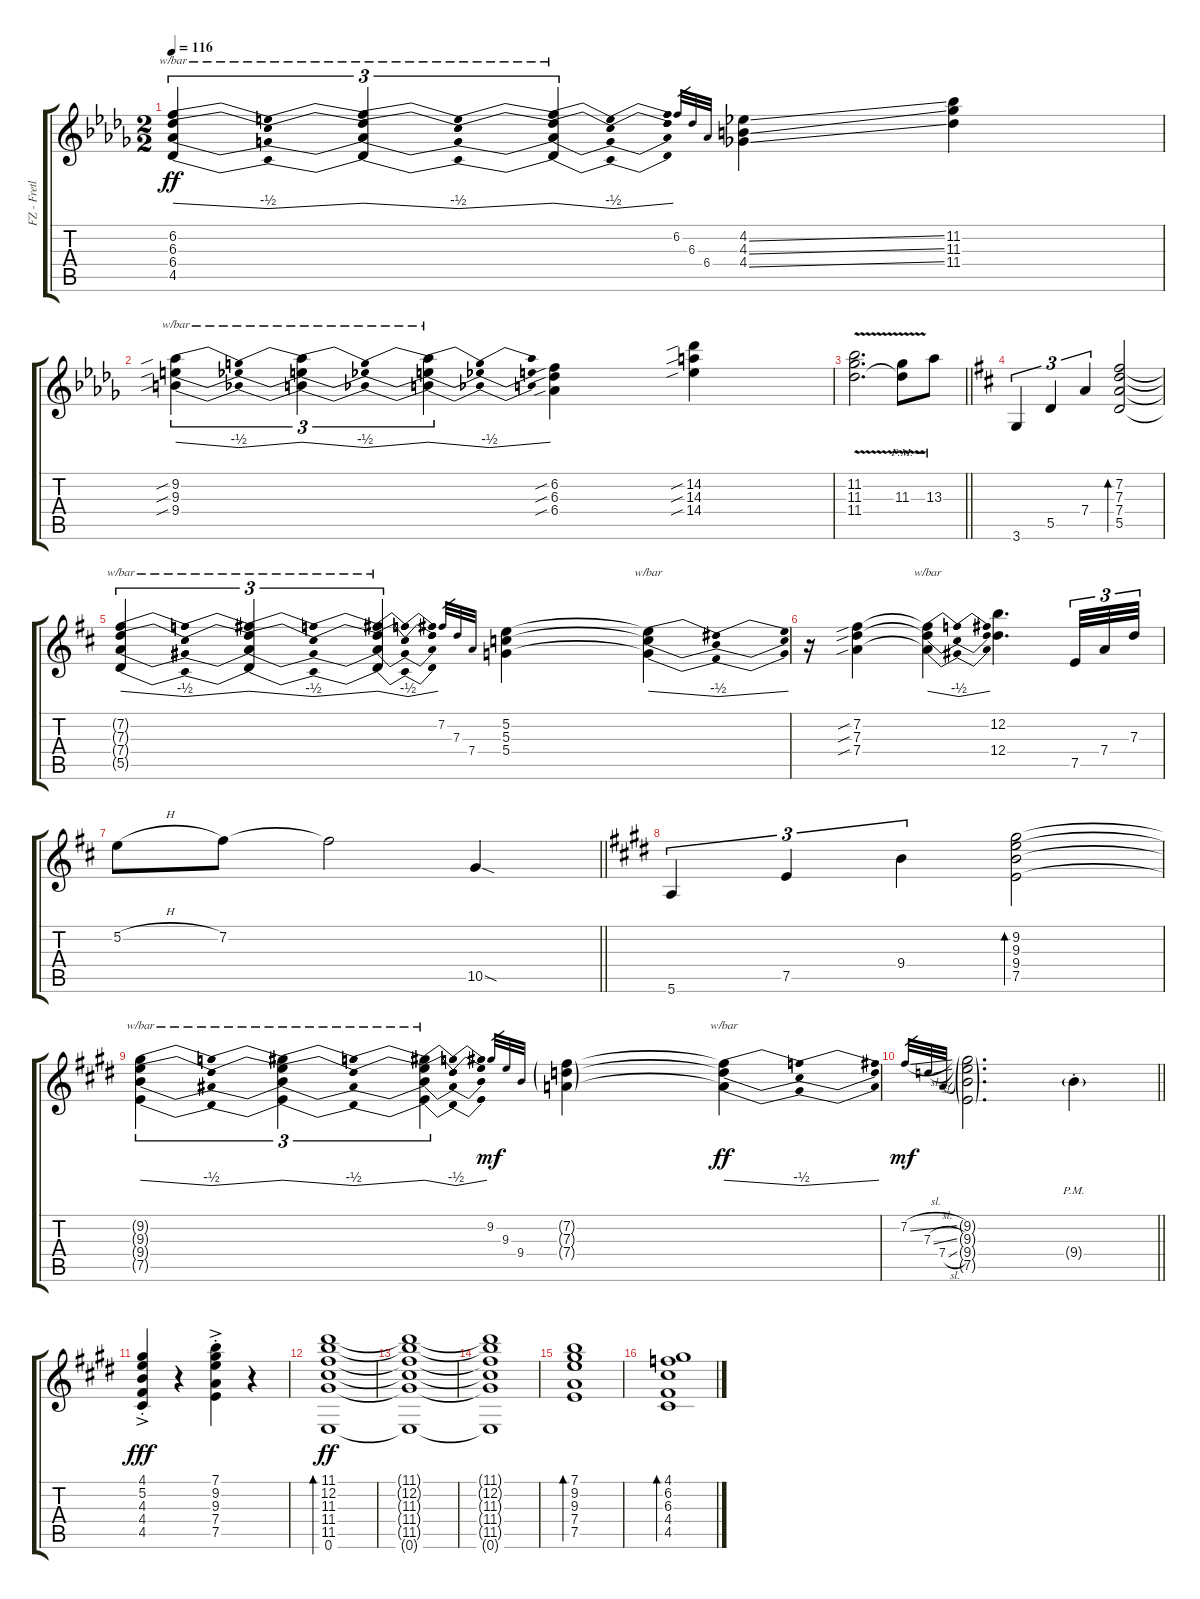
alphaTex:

\track ("FZ - Fretless Guitar 1" "FZ - Fretl") {instrument electricguitarclean}
\staff {score tabs}
\tuning (E4 B3 G3 D3 A2 E2) {hide}
\ts (2 2)
\tempo 116
\clef g2
\ks db
(6.2{t} 6.3{t} 6.4{t} 4.5{t}).4{tu (3 2) tbe (dip default 0 0 30 -2 60 0) dy ff} (6.2{t} 6.3{t} 6.4{t} 4.5{t}).4{tu (3 2) tbe (dip default 0 0 30 -2 60 0)} (6.2{t} 6.3{t} 6.4{t} 4.5{t}).4{tu (3 2) tbe (dip default 0 0 30 -2 60 0)} 6.2.32{gr} 6.3.32{gr} 6.4.32{gr} (4.2{ss} 4.3{ss} 4.4{ss}).4 (11.2 11.3 11.4).4 |
(9.2{sib} 9.3{sib} 9.4{sib}).4{tu (3 2) tbe (dip default 0 0 30 -2 60 0)} (9.2{t} 9.3{t} 9.4{t}).4{tu (3 2) tbe (dip default 0 0 30 -2 60 0)} (9.2{t} 9.3{t} 9.4{t}).4{tu (3 2) tbe (dip default 0 0 30 -2 60 0)} (6.2{sib} 6.3{sib} 6.4{sib}).4 (14.2{sib} 14.3{sib} 14.4{sib}).4 |
\barLineRight lightlight
(11.2{v} 11.3{v} 11.4{v}).2{d} (11.3{pm} 11.4{pm t}).8 13.3{pm}.8 |
\ks d
3.6.4{tu (3 2)} 5.5.4{tu (3 2)} 7.4.4{tu (3 2)} (7.2 7.3 7.4 5.5).2{bd 30} |
(7.2{t} 7.3{t} 7.4{t} 5.5{t}).4{tu (3 2) tbe (dip default 0 0 30 -2 60 0)} (7.2{t} 7.3{t} 7.4{t} 5.5{t}).4{tu (3 2) tbe (dip default 0 0 30 -2 60 0)} (7.2{t} 7.3{t} 7.4{t} 5.5{t}).4{tu (3 2) tbe (dip default 0 0 30 -2 60 0)} 7.2.32{gr} 7.3.32{gr} 7.4.32{gr} (5.2 5.3 5.4).4 (5.2{t} 5.3{t} 5.4{t}).4{tbe (dip default 0 0 30 -2 60 0)} |
r.16 (7.2{sib} 7.3{sib} 7.4{sib}).4 (7.2{t} 7.3{t} 7.4{t}).4{tbe (dip default 0 0 30 -2 60 0)} (12.2 12.4).4{d} 7.5.32{tu (3 2)} 7.4.32{tu (3 2)} 7.3.32{tu (3 2)} |
\barLineRight lightlight
5.2{h}.8 7.2.8 7.2{t}.2 10.5{sod}.4 |
\ks e
5.6.4{tu (3 2)} 7.5.4{tu (3 2)} 9.4.4{tu (3 2)} (9.2 9.3 9.4 7.5).2{bd 30} |
\ks c#minor
(9.2{t} 9.3{t} 9.4{t} 7.5{t}).4{tu (3 2) tbe (dip default 0 0 30 -2 60 0)} (9.2{t} 9.3{t} 9.4{t} 7.5{t}).4{tu (3 2) tbe (dip default 0 0 30 -2 60 0)} (9.2{t} 9.3{t} 9.4{t} 7.5{t}).4{tu (3 2) tbe (dip default 0 0 30 -2 60 0)} 9.2.32{gr dy mf} 9.3.32{gr} 9.4.32{gr} (7.2{g} 7.3{g} 7.4{g}).4 (7.2{t} 7.3{t} 7.4{t}).4{tbe (dip default 0 0 30 -2 60 0) dy ff} |
\barLineRight lightlight
7.2{sl}.32{gr dy mf} 7.3{sl}.32{gr} 7.4{sl}.32{gr} (9.2{g} 9.3{g} 9.4{g} 7.5{g}).2{d} 9.4{g pm st}.4 |
\ks e
(4.1{ac st} 5.2{ac st} 4.3{ac st} 4.4{ac st} 4.5{ac st}).4{dy fff} r.4 (7.1{ac st} 9.2{ac st} 9.3{ac st} 7.4{ac st} 7.5{ac st}).4 r.4 |
\ks c#minor
(11.1 12.2 11.3 11.4 11.5 0.6).1{bd 30 dy ff} |
(11.1{t} 12.2{t} 11.3{t} 11.4{t} 11.5{t} 0.6{t}).1 |
(11.1{t} 12.2{t} 11.3{t} 11.4{t} 11.5{t} 0.6{t}).1 |
\ks e
(7.1 9.2 9.3 7.4 7.5).1{bd 30} |
\ks c#minor
(4.1 6.2 6.3 4.4 4.5).1{bd 30}
